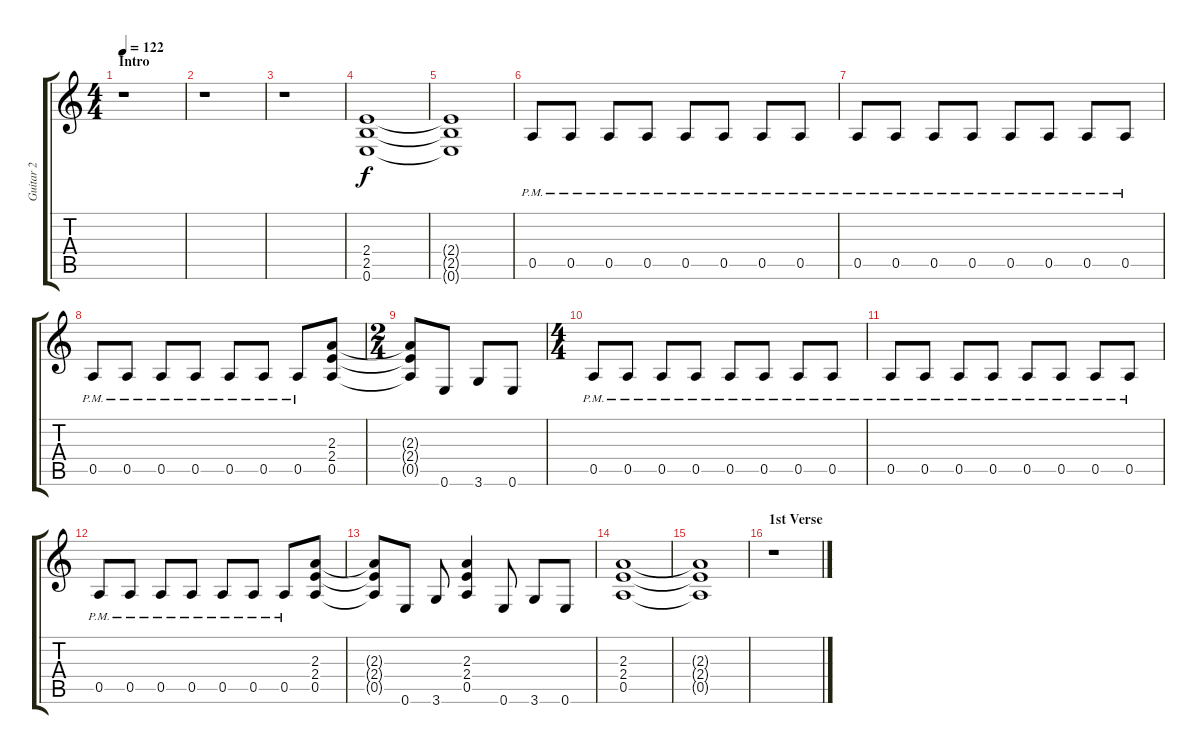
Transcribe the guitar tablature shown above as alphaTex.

\track ("Guitar 2" "Guitar 2") {instrument distortionguitar}
\staff {score tabs}
\tuning (E4 B3 G3 D3 A2 E2) {hide}
\ts (4 4)
\section ("" "Intro")
\tempo 122
\clef g2
\ks aminor
r.1{dy f instrument distortionguitar} |
r.1 |
r.1 |
(2.4 2.5 0.6).1 |
(2.4{t} 2.5{t} 0.6{t}).1 |
0.5{pm}.8 0.5{pm}.8 0.5{pm}.8 0.5{pm}.8 0.5{pm}.8 0.5{pm}.8 0.5{pm}.8 0.5{pm}.8 |
0.5{pm}.8 0.5{pm}.8 0.5{pm}.8 0.5{pm}.8 0.5{pm}.8 0.5{pm}.8 0.5{pm}.8 0.5{pm}.8 |
0.5{pm}.8 0.5{pm}.8 0.5{pm}.8 0.5{pm}.8 0.5{pm}.8 0.5{pm}.8 0.5{pm}.8 (2.3 2.4 0.5).8 |
\ts (2 4)
(2.3{t} 2.4{t} 0.5{t}).8 0.6.8 3.6.8 0.6.8 |
\ts (4 4)
0.5{pm}.8 0.5{pm}.8 0.5{pm}.8 0.5{pm}.8 0.5{pm}.8 0.5{pm}.8 0.5{pm}.8 0.5{pm}.8 |
0.5{pm}.8 0.5{pm}.8 0.5{pm}.8 0.5{pm}.8 0.5{pm}.8 0.5{pm}.8 0.5{pm}.8 0.5{pm}.8 |
0.5{pm}.8 0.5{pm}.8 0.5{pm}.8 0.5{pm}.8 0.5{pm}.8 0.5{pm}.8 0.5{pm}.8 (2.3 2.4 0.5).8 |
(2.3{t} 2.4{t} 0.5{t}).8 0.6.8 3.6.8 (2.3 2.4 0.5).4 0.6.8 3.6.8 0.6.8 |
(2.3 2.4 0.5).1 |
(2.3{t} 2.4{t} 0.5{t}).1 |
\section ("" "1st Verse")
r.1
